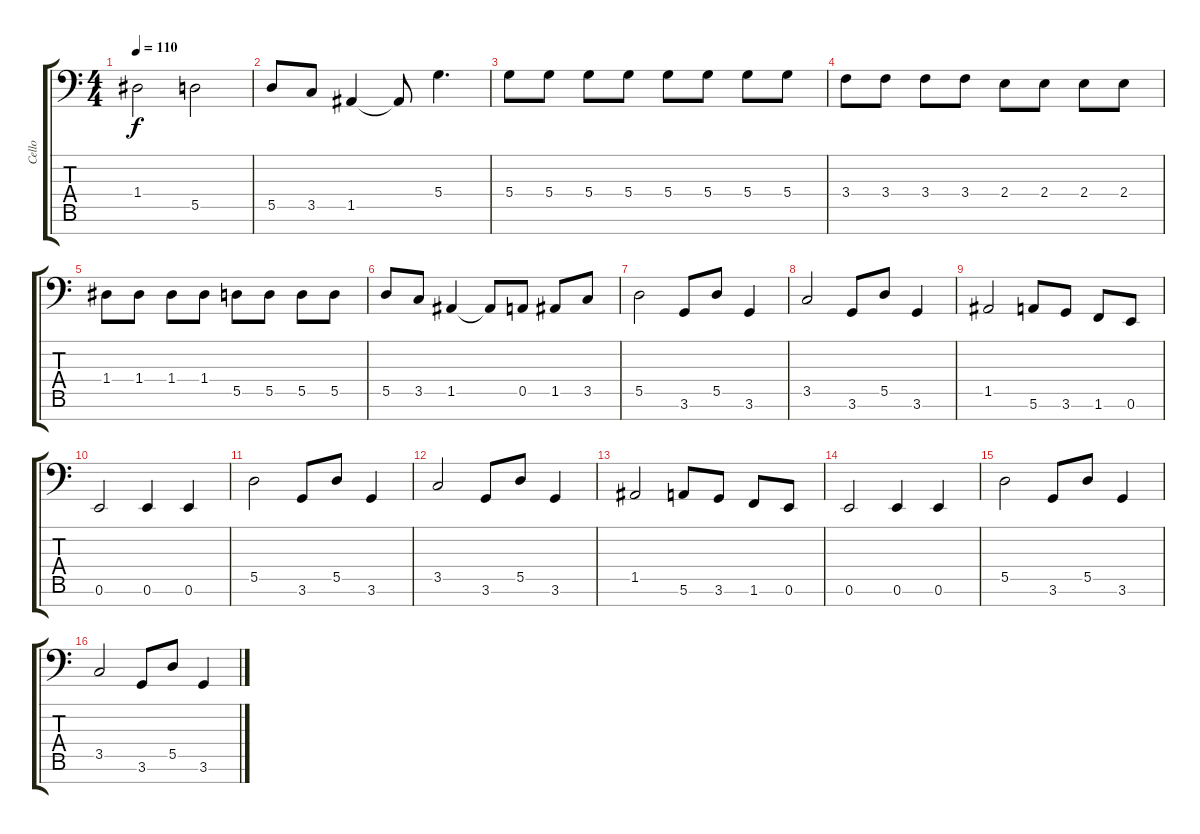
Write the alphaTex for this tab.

\track ("Cello" "Cello") {instrument stringensemble1}
\staff {score tabs}
\tuning (E4 B3 G3 D3 A2 E2 A1) {hide}
\ts (4 4)
\tempo 110
\clef f4
\ks c
1.4.2{dy f} 5.5.2 |
5.5.8 3.5.8 1.5.4 1.5{t}.8 5.4.4{d} |
5.4.8{volume 4} 5.4.8 5.4.8 5.4.8 5.4.8 5.4.8 5.4.8 5.4.8 |
3.4.8 3.4.8 3.4.8 3.4.8 2.4.8 2.4.8 2.4.8 2.4.8 |
1.4.8 1.4.8 1.4.8 1.4.8 5.5.8 5.5.8 5.5.8 5.5.8 |
5.5.8 3.5.8 1.5.4 1.5{t}.8 0.5.8 1.5.8 3.5.8 |
5.5.2 3.6.8 5.5.8 3.6.4 |
3.5.2 3.6.8 5.5.8 3.6.4 |
1.5.2 5.6.8 3.6.8 1.6.8 0.6.8 |
0.6.2 0.6.4 0.6.4 |
5.5.2 3.6.8 5.5.8 3.6.4 |
3.5.2 3.6.8 5.5.8 3.6.4 |
1.5.2 5.6.8 3.6.8 1.6.8 0.6.8 |
0.6.2 0.6.4 0.6.4 |
5.5.2 3.6.8 5.5.8 3.6.4 |
3.5.2 3.6.8 5.5.8 3.6.4
